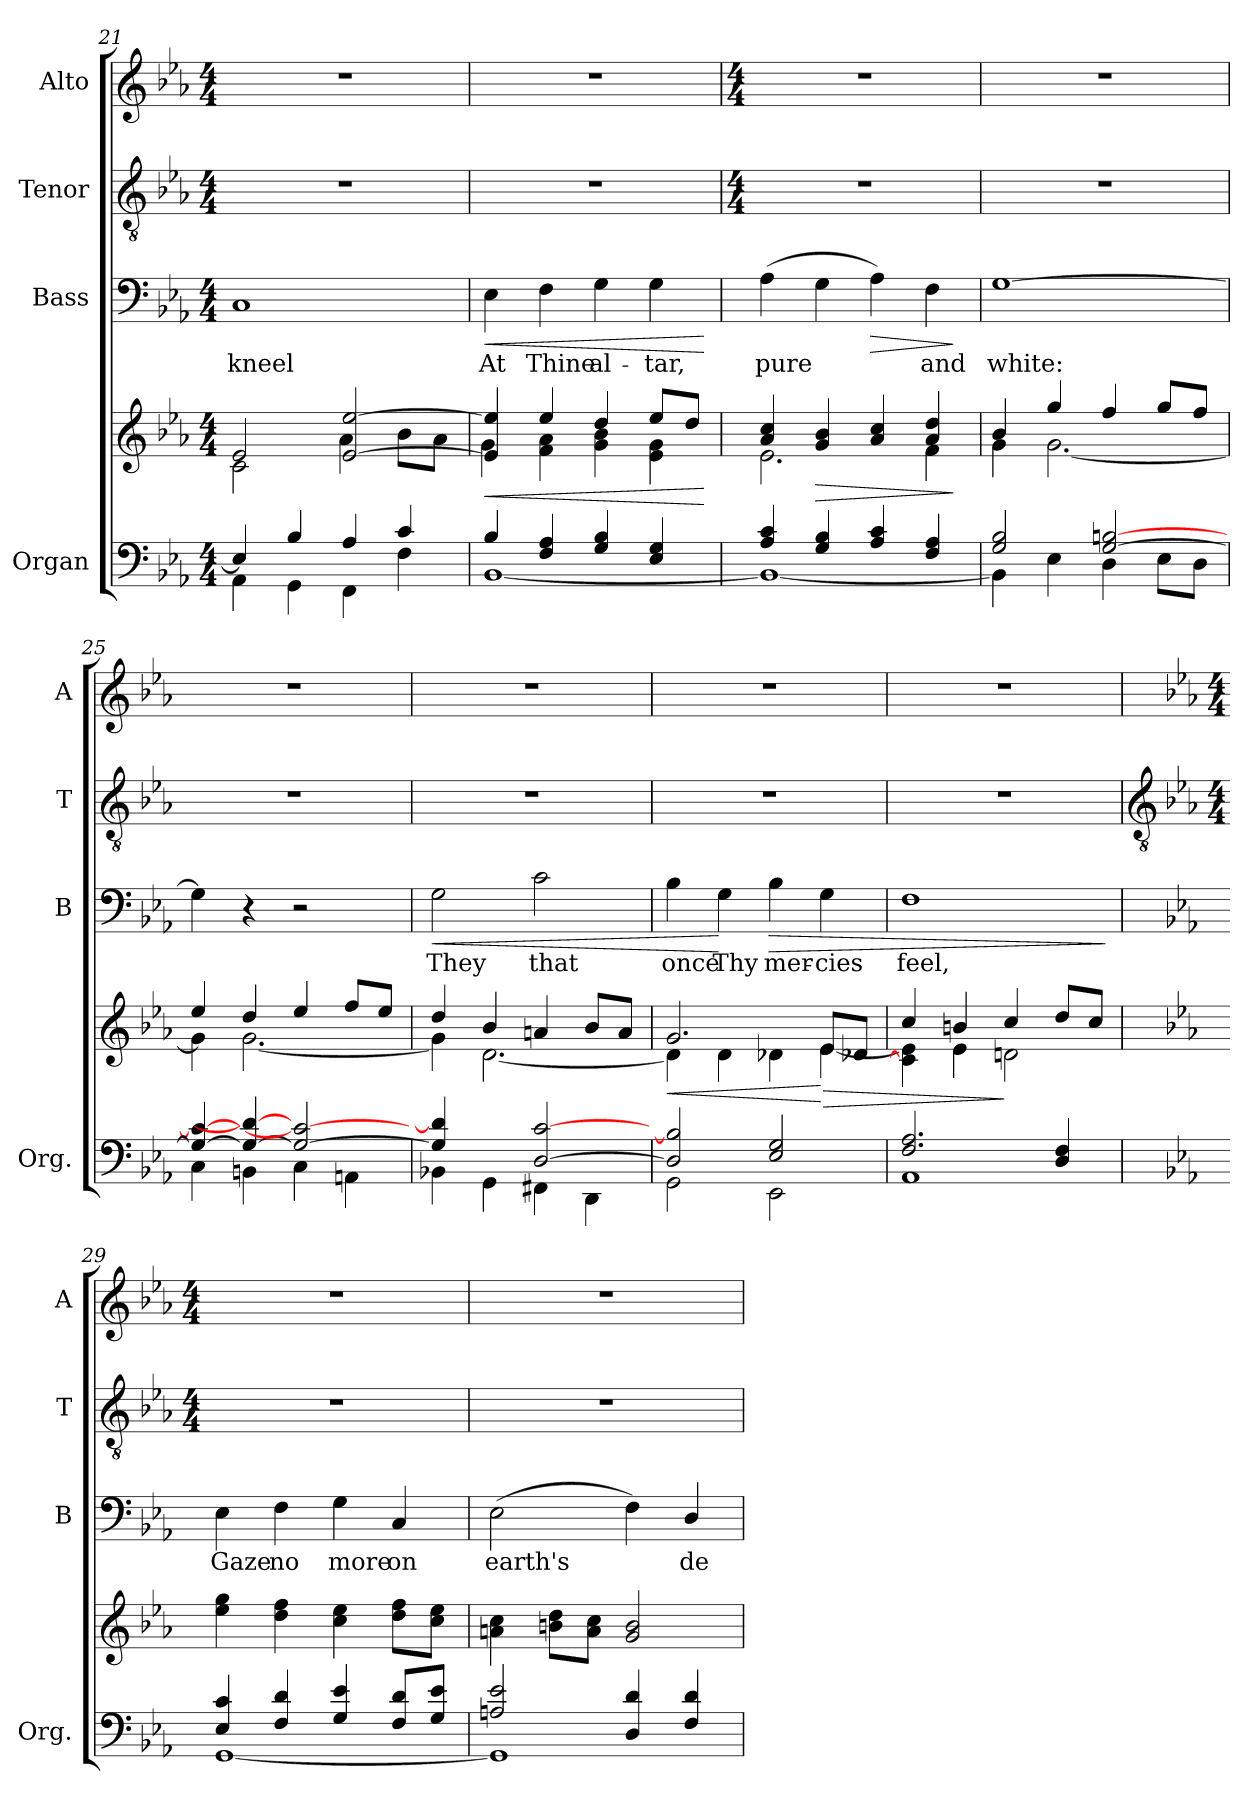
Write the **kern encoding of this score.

**kern	**kern	**dynam	**kern	**text	**dynam	**kern	**kern
*part4	*part4	*part4	*part3	*part3	*part3	*part2	*part1
*staff5	*staff4	*staff4/5	*staff3	*staff3	*staff3	*staff2	*staff1
*I"Organ	*	*	*I"Bass	*	*	*I"Tenor	*I"Alto
*I'Org.	*	*	*I'B	*	*	*I'T	*I'A
*clefF4	*clefG2	*	*clefF4	*	*	*clefGv2	*clefG2
*k[b-e-a-]	*k[b-e-a-]	*	*k[b-e-a-]	*	*	*k[b-e-a-]	*k[b-e-a-]
*E-:	*E-:	*	*E-:	*	*	*E-:	*E-:
*M4/4	*M4/4	*	*M4/4	*	*	*M4/4	*M4/4
=21	=21	=21	=21	=21	=21	=21	=21
*^	*^	*	*	*	*	*	*
!	!	!	!	!	!	!LO:LY:b	!	!	!
4E-/]	4AA-\	2e-/	2c\	.	1C	kneel	.	1r	1r
4B-/	4GG\	.	.	.	.	.	.	.	.
4A-/	4FF\	[2e-/ [2ee-/	4a-\	.	.	.	.	.	.
4c/	4F\	.	8b-\L	.	.	.	.	.	.
.	.	.	8a-\J	.	.	.	.	.	.
=22	=22	=22	=22	=22	=22	=22	=22	=22	=22
!	!	!	!	!LO:HP:b	!	!LO:LY:b	!LO:HP:b	!	!
4B-/	[1BB-\	4e-/] 4ee-/]	4g\	<	4E-	At	<	1r	1r
!	!	!	!	!	!	!LO:LY:b	!	!	!
4F/ 4A-/	.	4ee-/	4f\ 4a-\	.	4F	Thine	.	.	.
!	!	!	!	!	!	!LO:LY:b	!	!	!
4G/ 4B-/	.	4dd/	4g\ 4b-\	.	4G	al-	.	.	.
!	!	!	!	!	!	!LO:LY:b	!	!	!
4E-/ 4G/	.	8ee-/L	4e-\ 4g\	.	4G	-tar,	.	.	.
.	.	8dd/J	.	.	.	.	.	.	.
*v	*v	*	*	*	*	*	*	*	*
*	*v	*v	*	*	*	*	*	*
.	.	[	.	.	[	.	.
!!LO:LB:g=z
=23	=23	=23	=23	=23	=23	=23	=23
*	*	*	*	*	*	*M4/4	*M4/4
*^	*^	*	*	*	*	*	*
!	!	!	!	!	!	!LO:LY:b	!	!	!
4A-/ 4c/	1BB-\_	4a-/ 4cc/	2.e-\	.	(>4A-	pure	.	1r	1r
!	!	!	!	!LO:HP:b	!	!	!	!	!
4G/ 4B-/	.	4g/ 4b-/	.	>	4G	.	.	.	.
!	!	!	!	!	!	!	!LO:HP:b	!	!
4A-/ 4c/	.	4a-/ 4cc/	.	.	4A-)	.	>	.	.
!	!	!	!	!	!	!LO:LY:b	!	!	!
4F/ 4A-/	.	4a-/ 4dd/	4f\	.	4F	and	.	.	.
*v	*v	*	*	*	*	*	*	*	*
*	*v	*v	*	*	*	*	*	*
.	.	]	.	.	]	.	.
=24	=24	=24	=24	=24	=24	=24	=24
*^	*^	*	*	*	*	*	*
!	!	!	!	!	!	!LO:LY:b	!	!	!
2G/ 2B-/	4BB-\]	4b-/	4g\	.	[1G	white:	.	1r	1r
.	4E-\	4gg/	[2.g\	.	.	.	.	.	.
[2G/ [2Bn/	4D\	4ff/	.	.	.	.	.	.	.
.	8E-\L	8gg/L	.	.	.	.	.	.	.
.	8D\J	8ff/J	.	.	.	.	.	.	.
=25	=25	=25	=25	=25	=25	=25	=25	=25	=25
4G/_ 4c/_	4C\	4ee-/	4g\]	.	4G]	.	.	1r	1r
4G/_ 4d/_	4BBn\	4dd/	[2.g\	.	4r	.	.	.	.
2G/_ 2c/_	4C\	4ee-/	.	.	2r	.	.	.	.
.	4AAn\	8ff/L	.	.	.	.	.	.	.
.	.	8ee-/J	.	.	.	.	.	.	.
=26	=26	=26	=26	=26	=26	=26	=26	=26	=26
!	!	!	!	!	!	!LO:LY:b	!LO:HP:b	!	!
4G/] 4d/]	4BB-X\	4dd/	4g\]	.	2G	They	<	1r	1r
4GG\	4ryy	4b-/	[2.d\	.	.	.	.	.	.
!	!	!	!	!	!	!LO:LY:b	!	!	!
[2D/ [2c/	4FF#X\	4an/	.	.	2c	that	.	.	.
.	4DD\	8b-/L	.	.	.	.	.	.	.
.	.	8a/J	.	.	.	.	.	.	.
=27	=27	=27	=27	=27	=27	=27	=27	=27	=27
!	!	!	!	!LO:HP:b	!	!LO:LY:b	!	!	!
2D/] 2B-/]	2GG\	2.g/	4d\]	<	4B-	once	.	1r	1r
!	!	!	!	!	!	!LO:LY:b	!	!	!
.	.	.	4d\	.	4G	Thy	[	.	.
!	!	!	!	!	!	!LO:LY:b	!LO:HP:b	!	!
2E-/ 2G/	2EE-\	.	4d-X\	.	4B-	mer-	>	.	.
!	!	!	!	!LO:HP:n=1:b	!	!LO:LY:b	!	!	!
.	.	8e-/L	[4e-\	[ >	4G	-cies	.	.	.
.	.	8d-X/J	.	.	.	.	.	.	.
=28	=28	=28	=28	=28	=28	=28	=28	=28	=28
!	!	!	!	!	!	!LO:LY:b	!	!	!
2.F/ 2.A-/	1AA-\	4cc/	4c\] 4e-\]	.	1F	feel,	.	1r	1r
.	.	4bn/	4e-\	.	.	.	.	.	.
.	.	4cc/	2dn\	]	.	.	.	.	.
4D/ 4F/	.	8dd/L	.	.	.	.	.	.	.
.	.	8cc/J	.	.	.	.	.	.	.
*v	*v	*	*	*	*	*	*	*	*
*	*v	*v	*	*	*	*	*	*
.	.	.	.	.	]	.	.
!!LO:LB:g=z
=29	=29	=29	=29	=29	=29	=29	=29
*	*	*	*	*	*	*clefGv2	*
*	*	*	*	*	*	*k[b-e-a-]	*
*	*	*	*	*	*	*E-:	*
*	*	*	*	*	*	*M4/4	*M4/4
*^	*^	*	*	*	*	*	*
!	!	!	!	!	!	!LO:LY:b	!	!	!
4E-/ 4c/	[1GG\	4ee-\ 4gg\	2ryy	.	4E-	Gaze	.	1r	1r
!	!	!	!	!	!	!LO:LY:b	!	!	!
4F/ 4d/	.	4dd\ 4ff\	.	.	4F	no	.	.	.
!	!	!	!	!	!	!LO:LY:b	!	!	!
4G/ 4e-/	.	4cc\ 4ee-\	2ryy	.	4G	more	.	.	.
!	!	!	!	!	!	!LO:LY:b	!	!	!
8F/ 8d/L	.	8dd\ 8ff\L	.	.	4C	on	.	.	.
8G/ 8e-/J	.	8cc\ 8ee-\J	.	.	.	.	.	.	.
=30	=30	=30	=30	=30	=30	=30	=30	=30	=30
!	!	!	!	!	!	!LO:LY:b	!	!	!
2An/ 2e-/	1GG\]	4an\ 4cc\	2ryy	.	(>2E-	earth's	.	1r	1r
.	.	8bn\ 8dd\L	.	.	.	.	.	.	.
.	.	8a\ 8cc\J	.	.	.	.	.	.	.
4D/ 4d/	.	2g/ 2b/	2ryy	.	4F)	.	.	.	.
!	!	!	!	!	!	!LO:LY:b	!	!	!
4F/ 4d/	.	.	.	.	4D/	de-	.	.	.
*v	*v	*	*	*	*	*	*	*	*
*	*v	*v	*	*	*	*	*	*
=	=	=	=	=	=	=	=
*-	*-	*-	*-	*-	*-	*-	*-
